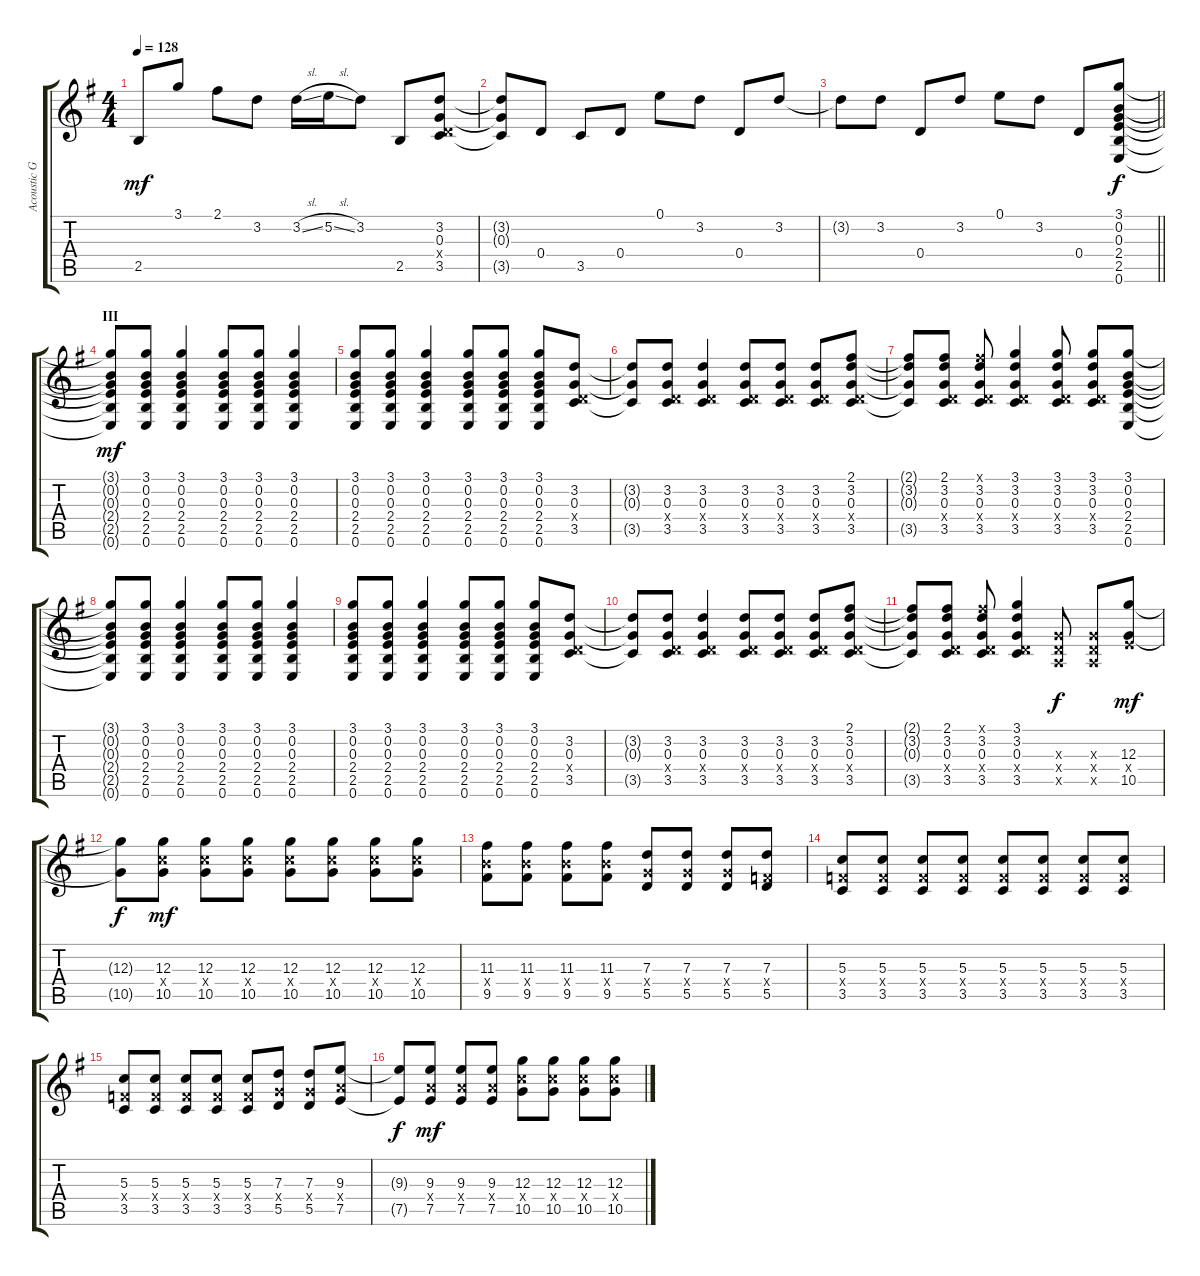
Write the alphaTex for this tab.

\track ("Acoustic Guitar 1" "Acoustic G") {instrument acousticguitarsteel}
\staff {score tabs}
\tuning (E4 B3 G3 D3 A2 E2) {hide}
\ts (4 4)
\tempo 128
\clef g2
\ks eminor
2.5.8{dy mf} 3.1.8 2.1.8 3.2.8 3.2{sl}.16 5.2{sl}.16 3.2.8 2.5.8 (3.2 0.3 0.4{x} 3.5).8 |
(3.2{t} 0.3{t} 3.5{t}).8 0.4.8 3.5.8 0.4.8 0.1.8 3.2.8 0.4.8 3.2.8 |
\barLineRight lightlight
3.2{t}.8 3.2.8 0.4.8 3.2.8 0.1.8 3.2.8 0.4.8 (3.1 0.2 0.3 2.4 2.5 0.6).8{dy f balance 14} |
\section ("" "III")
(3.1{t} 0.2{t} 0.3{t} 2.4{t} 2.5{t} 0.6{t}).8{dy mf} (3.1 0.2 0.3 2.4 2.5 0.6).8 (3.1 0.2 0.3 2.4 2.5 0.6).4 (3.1 0.2 0.3 2.4 2.5 0.6).8 (3.1 0.2 0.3 2.4 2.5 0.6).8 (3.1 0.2 0.3 2.4 2.5 0.6).4 |
(3.1 0.2 0.3 2.4 2.5 0.6).8 (3.1 0.2 0.3 2.4 2.5 0.6).8 (3.1 0.2 0.3 2.4 2.5 0.6).4 (3.1 0.2 0.3 2.4 2.5 0.6).8 (3.1 0.2 0.3 2.4 2.5 0.6).8 (3.1 0.2 0.3 2.4 2.5 0.6).8 (3.2 0.3 0.4{x} 3.5).8 |
(3.2{t} 0.3{t} 3.5{t}).8 (3.2 0.3 0.4{x} 3.5).8 (3.2 0.3 0.4{x} 3.5).4 (3.2 0.3 0.4{x} 3.5).8 (3.2 0.3 0.4{x} 3.5).8 (3.2 0.3 0.4{x} 3.5).8 (2.1 3.2 0.3 0.4{x} 3.5).8 |
(2.1{t} 3.2{t} 0.3{t} 3.5{t}).8 (2.1 3.2 0.3 0.4{x} 3.5).8 (2.1{x} 3.2 0.3 0.4{x} 3.5).8 (3.1 3.2 0.3 0.4{x} 3.5).4 (3.1 3.2 0.3 0.4{x} 3.5).8 (3.1 3.2 0.3 0.4{x} 3.5).8 (3.1 0.2 0.3 2.4 2.5 0.6).8 |
(3.1{t} 0.2{t} 0.3{t} 2.4{t} 2.5{t} 0.6{t}).8 (3.1 0.2 0.3 2.4 2.5 0.6).8 (3.1 0.2 0.3 2.4 2.5 0.6).4 (3.1 0.2 0.3 2.4 2.5 0.6).8 (3.1 0.2 0.3 2.4 2.5 0.6).8 (3.1 0.2 0.3 2.4 2.5 0.6).4 |
(3.1 0.2 0.3 2.4 2.5 0.6).8 (3.1 0.2 0.3 2.4 2.5 0.6).8 (3.1 0.2 0.3 2.4 2.5 0.6).4 (3.1 0.2 0.3 2.4 2.5 0.6).8 (3.1 0.2 0.3 2.4 2.5 0.6).8 (3.1 0.2 0.3 2.4 2.5 0.6).8 (3.2 0.3 0.4{x} 3.5).8 |
(3.2{t} 0.3{t} 3.5{t}).8 (3.2 0.3 0.4{x} 3.5).8 (3.2 0.3 0.4{x} 3.5).4 (3.2 0.3 0.4{x} 3.5).8 (3.2 0.3 0.4{x} 3.5).8 (3.2 0.3 0.4{x} 3.5).8 (2.1 3.2 0.3 0.4{x} 3.5).8 |
(2.1{t} 3.2{t} 0.3{t} 3.5{t}).8 (2.1 3.2 0.3 0.4{x} 3.5).8 (2.1{x} 3.2 0.3 0.4{x} 3.5).8 (3.1 3.2 0.3 0.4{x} 3.5).4 (0.3{x} 0.4{x} 0.5{x}).8{dy f} (0.3{x} 0.4{x} 0.5{x}).8 (12.3 2.4{x} 10.5).8{dy mf} |
(12.3{t} 10.5{t}).8{dy f} (12.3 10.4{x} 10.5).8{dy mf} (12.3 10.4{x} 10.5).8 (12.3 10.4{x} 10.5).8 (12.3 10.4{x} 10.5).8 (12.3 10.4{x} 10.5).8 (12.3 10.4{x} 10.5).8 (12.3 10.4{x} 10.5).8 |
(11.3 9.4{x} 9.5).8 (11.3 9.4{x} 9.5).8 (11.3 9.4{x} 9.5).8 (11.3 9.4{x} 9.5).8 (7.3 5.4{x} 5.5).8 (7.3 5.4{x} 5.5).8 (7.3 5.4{x} 5.5).8 (7.3 3.4{x} 5.5).8 |
(5.3 3.4{x} 3.5).8 (5.3 3.4{x} 3.5).8 (5.3 3.4{x} 3.5).8 (5.3 3.4{x} 3.5).8 (5.3 3.4{x} 3.5).8 (5.3 3.4{x} 3.5).8 (5.3 3.4{x} 3.5).8 (5.3 3.4{x} 3.5).8 |
(5.3 3.4{x} 3.5).8 (5.3 3.4{x} 3.5).8 (5.3 3.4{x} 3.5).8 (5.3 3.4{x} 3.5).8 (5.3 3.4{x} 3.5).8 (7.3 5.4{x} 5.5).8 (7.3 5.4{x} 5.5).8 (9.3 7.4{x} 7.5).8 |
(9.3{t} 7.5{t}).8{dy f} (9.3 7.4{x} 7.5).8{dy mf} (9.3 7.4{x} 7.5).8 (9.3 7.4{x} 7.5).8 (12.3 10.4{x} 10.5).8 (12.3 10.4{x} 10.5).8 (12.3 10.4{x} 10.5).8 (12.3 10.4{x} 10.5).8
